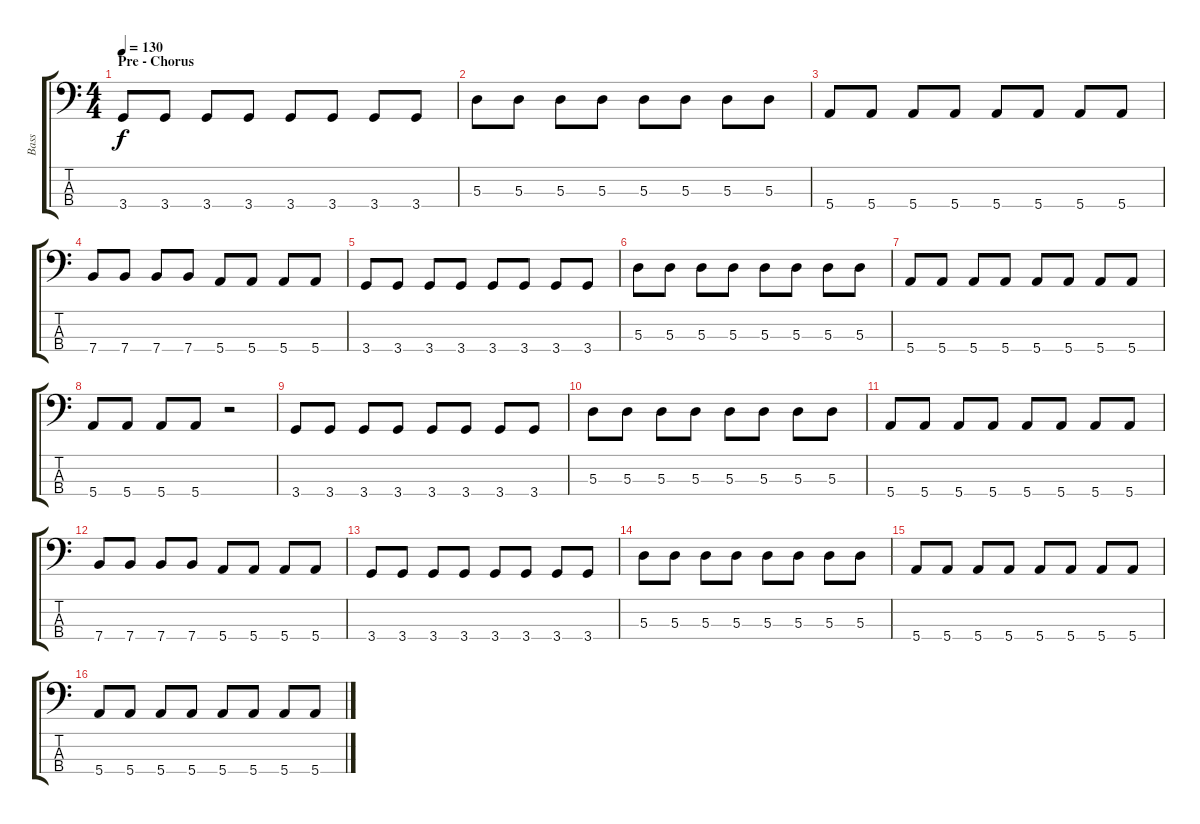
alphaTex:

\track ("Bass" "Bass") {instrument electricbassfinger}
\staff {score tabs}
\tuning (G2 D2 A1 E1) {hide}
\ts (4 4)
\section ("" "Pre - Chorus")
\tempo 130
\clef f4
\ks c
3.4.8{dy f} 3.4.8 3.4.8 3.4.8 3.4.8 3.4.8 3.4.8 3.4.8 |
5.3.8 5.3.8 5.3.8 5.3.8 5.3.8 5.3.8 5.3.8 5.3.8 |
5.4.8 5.4.8 5.4.8 5.4.8 5.4.8 5.4.8 5.4.8 5.4.8 |
7.4.8 7.4.8 7.4.8 7.4.8 5.4.8 5.4.8 5.4.8 5.4.8 |
3.4.8 3.4.8 3.4.8 3.4.8 3.4.8 3.4.8 3.4.8 3.4.8 |
5.3.8 5.3.8 5.3.8 5.3.8 5.3.8 5.3.8 5.3.8 5.3.8 |
5.4.8 5.4.8 5.4.8 5.4.8 5.4.8 5.4.8 5.4.8 5.4.8 |
5.4.8 5.4.8 5.4.8 5.4.8 r.2 |
3.4.8 3.4.8 3.4.8 3.4.8 3.4.8 3.4.8 3.4.8 3.4.8 |
5.3.8 5.3.8 5.3.8 5.3.8 5.3.8 5.3.8 5.3.8 5.3.8 |
5.4.8 5.4.8 5.4.8 5.4.8 5.4.8 5.4.8 5.4.8 5.4.8 |
7.4.8 7.4.8 7.4.8 7.4.8 5.4.8 5.4.8 5.4.8 5.4.8 |
3.4.8 3.4.8 3.4.8 3.4.8 3.4.8 3.4.8 3.4.8 3.4.8 |
5.3.8 5.3.8 5.3.8 5.3.8 5.3.8 5.3.8 5.3.8 5.3.8 |
5.4.8 5.4.8 5.4.8 5.4.8 5.4.8 5.4.8 5.4.8 5.4.8 |
5.4.8 5.4.8 5.4.8 5.4.8 5.4.8 5.4.8 5.4.8 5.4.8
